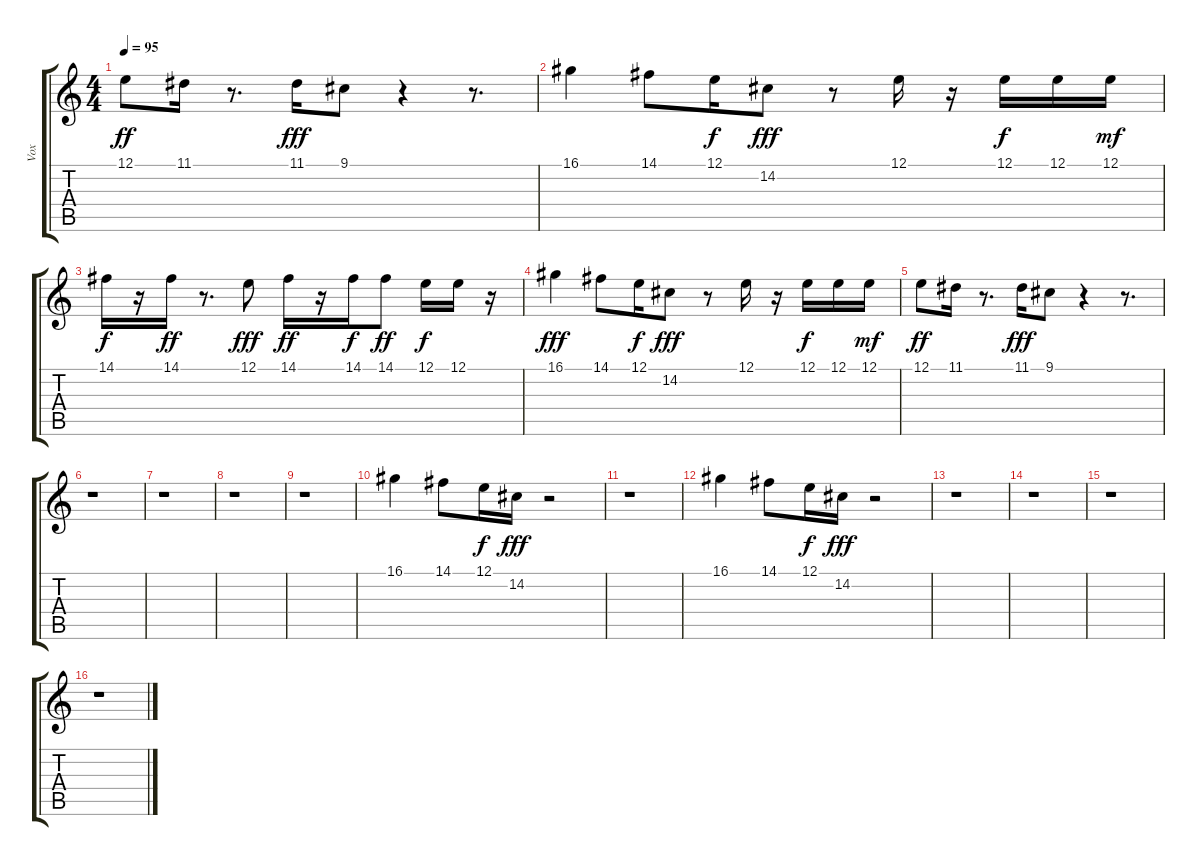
\track ("Vox" "Vox") {instrument lead2sawtooth}
\staff {score tabs}
\tuning (E4 B3 G3 D3 A2 E2) {hide}
\ts (4 4)
\tempo 95
\clef g2
\ks c
12.1.8{dy ff} 11.1.16 r.8{d} 11.1.16{dy fff} 9.1.8 r.4 r.8{d} |
16.1.4 14.1.8 12.1.16{dy f} 14.2.8{dy fff} r.8 12.1.16 r.16 12.1.16{dy f} 12.1.16 12.1.16{dy mf} |
14.1.16{dy f} r.16 14.1.16{dy ff} r.8{d} 12.1.8{dy fff} 14.1.16{dy ff} r.16 14.1.16{dy f} 14.1.8{dy ff} 12.1.16{dy f} 12.1.16 r.16 |
16.1.4{dy fff} 14.1.8 12.1.16{dy f} 14.2.8{dy fff} r.8 12.1.16 r.16 12.1.16{dy f} 12.1.16 12.1.16{dy mf} |
12.1.8{dy ff} 11.1.16 r.8{d} 11.1.16{dy fff} 9.1.8 r.4 r.8{d} |
r.1 |
r.1 |
r.1 |
r.1 |
16.1.4 14.1.8 12.1.16{dy f} 14.2.16{dy fff} r.2 |
r.1 |
16.1.4 14.1.8 12.1.16{dy f} 14.2.16{dy fff} r.2 |
r.1 |
r.1 |
r.1 |
r.1
